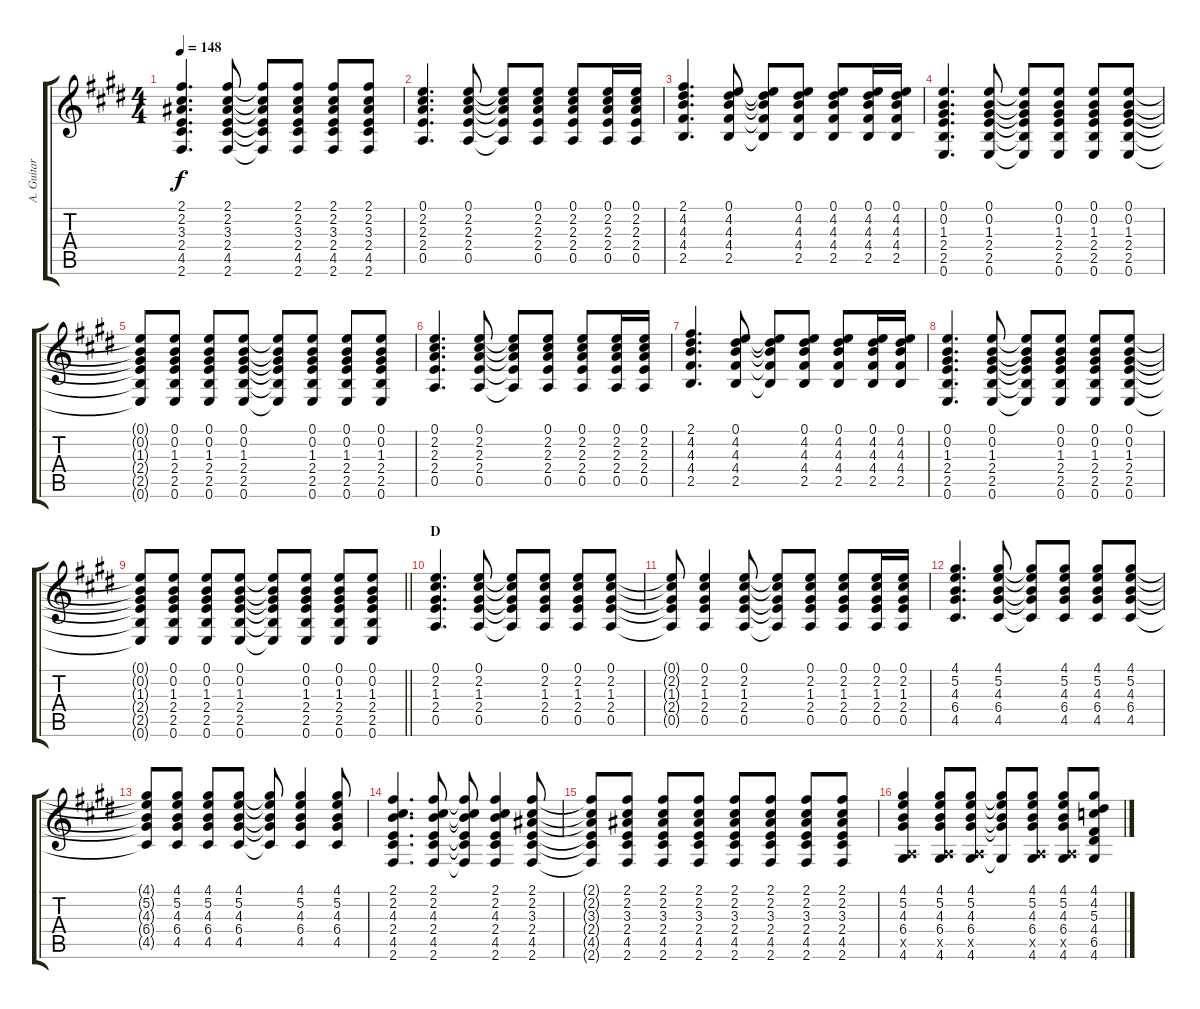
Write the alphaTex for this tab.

\track ("A. Guitar" "A. Guitar") {instrument acousticguitarsteel}
\staff {score tabs}
\tuning (E4 B3 G3 D3 A2 E2) {hide}
\ts (4 4)
\tempo 148
\clef g2
\ks e
(2.1 2.2 3.3 2.4 4.5 2.6).4{d dy f} (2.1 2.2 3.3 2.4 4.5 2.6).8 (2.1{t} 2.2{t} 3.3{t} 2.4{t} 4.5{t} 2.6{t}).8 (2.1 2.2 3.3 2.4 4.5 2.6).8 (2.1 2.2 3.3 2.4 4.5 2.6).8 (2.1 2.2 3.3 2.4 4.5 2.6).8 |
(0.1 2.2 2.3 2.4 0.5).4{d} (0.1 2.2 2.3 2.4 0.5).8 (0.1{t} 2.2{t} 2.3{t} 2.4{t} 0.5{t}).8 (0.1 2.2 2.3 2.4 0.5).8 (0.1 2.2 2.3 2.4 0.5).8 (0.1 2.2 2.3 2.4 0.5).16 (0.1 2.2 2.3 2.4 0.5).16 |
(2.1 4.2 4.3 4.4 2.5).4{d} (0.1 4.2 4.3 4.4 2.5).8 (0.1{t} 4.2{t} 4.3{t} 4.4{t} 2.5{t}).8 (0.1 4.2 4.3 4.4 2.5).8 (0.1 4.2 4.3 4.4 2.5).8 (0.1 4.2 4.3 4.4 2.5).16 (0.1 4.2 4.3 4.4 2.5).16 |
(0.1 0.2 1.3 2.4 2.5 0.6).4{d} (0.1 0.2 1.3 2.4 2.5 0.6).8 (0.1{t} 0.2{t} 1.3{t} 2.4{t} 2.5{t} 0.6{t}).8 (0.1 0.2 1.3 2.4 2.5 0.6).8 (0.1 0.2 1.3 2.4 2.5 0.6).8 (0.1 0.2 1.3 2.4 2.5 0.6).8 |
(0.1{t} 0.2{t} 1.3{t} 2.4{t} 2.5{t} 0.6{t}).8 (0.1 0.2 1.3 2.4 2.5 0.6).8 (0.1 0.2 1.3 2.4 2.5 0.6).8 (0.1 0.2 1.3 2.4 2.5 0.6).8 (0.1{t} 0.2{t} 1.3{t} 2.4{t} 2.5{t} 0.6{t}).8 (0.1 0.2 1.3 2.4 2.5 0.6).8 (0.1 0.2 1.3 2.4 2.5 0.6).8 (0.1 0.2 1.3 2.4 2.5 0.6).8 |
(0.1 2.2 2.3 2.4 0.5).4{d} (0.1 2.2 2.3 2.4 0.5).8 (0.1{t} 2.2{t} 2.3{t} 2.4{t} 0.5{t}).8 (0.1 2.2 2.3 2.4 0.5).8 (0.1 2.2 2.3 2.4 0.5).8 (0.1 2.2 2.3 2.4 0.5).16 (0.1 2.2 2.3 2.4 0.5).16 |
(2.1 4.2 4.3 4.4 2.5).4{d} (0.1 4.2 4.3 4.4 2.5).8 (0.1{t} 4.2{t} 4.3{t} 4.4{t} 2.5{t}).8 (0.1 4.2 4.3 4.4 2.5).8 (0.1 4.2 4.3 4.4 2.5).8 (0.1 4.2 4.3 4.4 2.5).16 (0.1 4.2 4.3 4.4 2.5).16 |
(0.1 0.2 1.3 2.4 2.5 0.6).4{d} (0.1 0.2 1.3 2.4 2.5 0.6).8 (0.1{t} 0.2{t} 1.3{t} 2.4{t} 2.5{t} 0.6{t}).8 (0.1 0.2 1.3 2.4 2.5 0.6).8 (0.1 0.2 1.3 2.4 2.5 0.6).8 (0.1 0.2 1.3 2.4 2.5 0.6).8 |
\barLineRight lightlight
(0.1{t} 0.2{t} 1.3{t} 2.4{t} 2.5{t} 0.6{t}).8 (0.1 0.2 1.3 2.4 2.5 0.6).8 (0.1 0.2 1.3 2.4 2.5 0.6).8 (0.1 0.2 1.3 2.4 2.5 0.6).8 (0.1{t} 0.2{t} 1.3{t} 2.4{t} 2.5{t} 0.6{t}).8 (0.1 0.2 1.3 2.4 2.5 0.6).8 (0.1 0.2 1.3 2.4 2.5 0.6).8 (0.1 0.2 1.3 2.4 2.5 0.6).8 |
\section ("" "D")
(0.1 2.2 1.3 2.4 0.5).4{d} (0.1 2.2 1.3 2.4 0.5).8 (0.1{t} 2.2{t} 1.3{t} 2.4{t} 0.5{t}).8 (0.1 2.2 1.3 2.4 0.5).8 (0.1 2.2 1.3 2.4 0.5).8 (0.1 2.2 1.3 2.4 0.5).8 |
(0.1{t} 2.2{t} 1.3{t} 2.4{t} 0.5{t}).8 (0.1 2.2 1.3 2.4 0.5).4 (0.1 2.2 1.3 2.4 0.5).8 (0.1{t} 2.2{t} 1.3{t} 2.4{t} 0.5{t}).8 (0.1 2.2 1.3 2.4 0.5).8 (0.1 2.2 1.3 2.4 0.5).8 (0.1 2.2 1.3 2.4 0.5).16 (0.1 2.2 1.3 2.4 0.5).16 |
(4.1 5.2 4.3 6.4 4.5).4{d} (4.1 5.2 4.3 6.4 4.5).8 (4.1{t} 5.2{t} 4.3{t} 6.4{t} 4.5{t}).8 (4.1 5.2 4.3 6.4 4.5).8 (4.1 5.2 4.3 6.4 4.5).8 (4.1 5.2 4.3 6.4 4.5).8 |
(4.1{t} 5.2{t} 4.3{t} 6.4{t} 4.5{t}).8 (4.1 5.2 4.3 6.4 4.5).8 (4.1 5.2 4.3 6.4 4.5).8 (4.1 5.2 4.3 6.4 4.5).8 (4.1{t} 5.2{t} 4.3{t} 6.4{t} 4.5{t}).8 (4.1 5.2 4.3 6.4 4.5).4 (4.1 5.2 4.3 6.4 4.5).8 |
(2.1 2.2 4.3 2.4 4.5 2.6).4{d} (2.1 2.2 4.3 2.4 4.5 2.6).8 (2.1{t} 2.2{t} 4.3{t} 2.4{t} 4.5{t} 2.6{t}).8 (2.1 2.2 4.3 2.4 4.5 2.6).4 (2.1 2.2 3.3 2.4 4.5 2.6).8 |
(2.1{t} 2.2{t} 3.3{t} 2.4{t} 4.5{t} 2.6{t}).8 (2.1 2.2 3.3 2.4 4.5 2.6).8 (2.1 2.2 3.3 2.4 4.5 2.6).8 (2.1 2.2 3.3 2.4 4.5 2.6).8 (2.1 2.2 3.3 2.4 4.5 2.6).8 (2.1 2.2 3.3 2.4 4.5 2.6).8 (2.1 2.2 3.3 2.4 4.5 2.6).8 (2.1 2.2 3.3 2.4 4.5 2.6).8 |
(4.1 5.2 4.3 6.4 0.5{x} 4.6).4 (4.1 5.2 4.3 6.4 0.5{x} 4.6).8 (4.1 5.2 4.3 6.4 0.5{x} 4.6).8 (4.1{t} 5.2{t} 4.3{t} 6.4{t} 4.6{t}).8 (4.1 5.2 4.3 6.4 0.5{x} 4.6).8 (4.1 5.2 4.3 6.4 0.5{x} 4.6).8 (4.1 4.2 5.3 4.4 6.5 4.6).8
